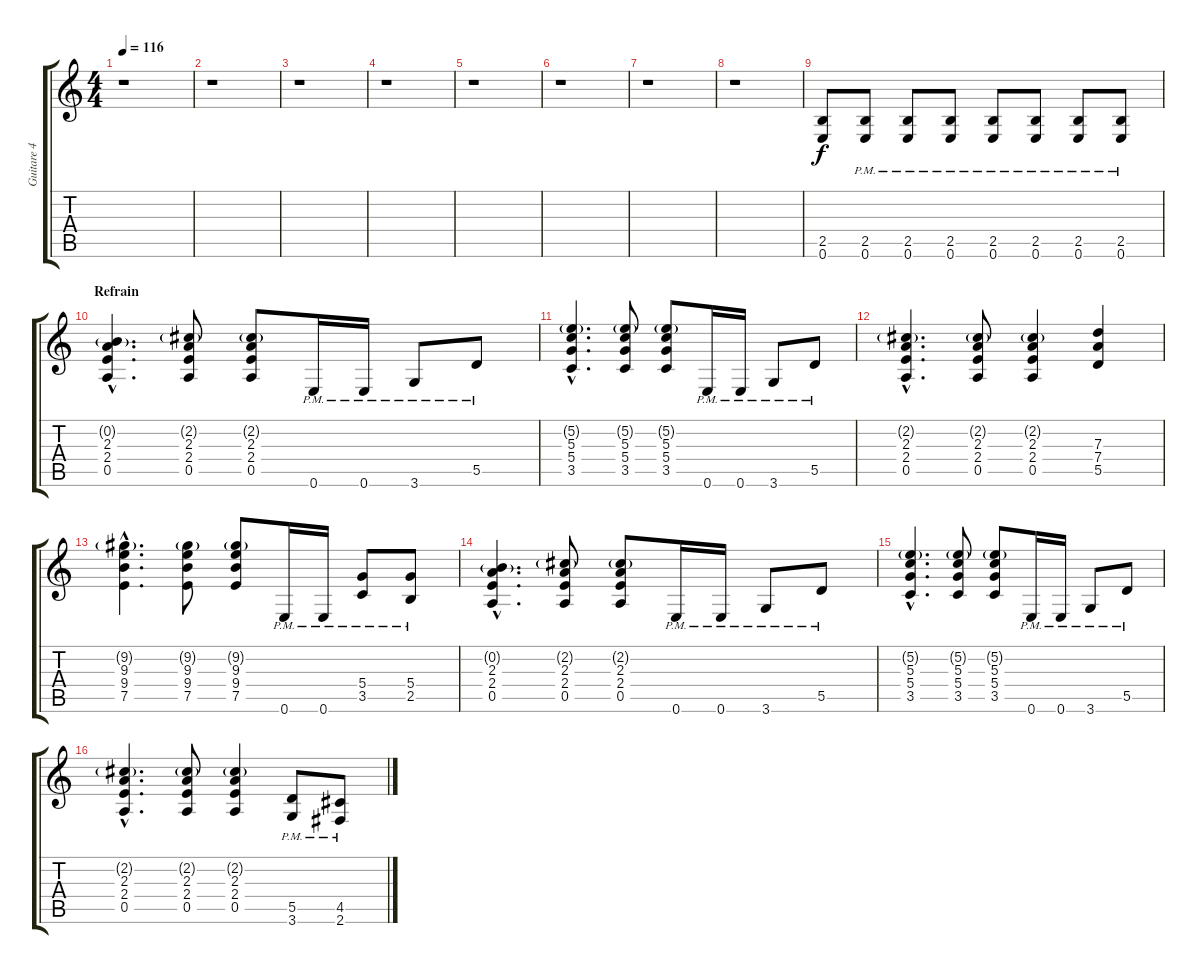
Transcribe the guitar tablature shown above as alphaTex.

\track ("Guitare 4" "Guitare 4") {instrument distortionguitar}
\staff {score tabs}
\tuning (E4 B3 G3 D3 A2 E2) {hide}
\ts (4 4)
\tempo 116
\clef g2
\ks c
r.1{dy f} |
r.1 |
r.1 |
r.1 |
r.1 |
r.1 |
r.1 |
r.1 |
(2.5 0.6).8 (2.5{pm} 0.6{pm}).8 (2.5{pm} 0.6{pm}).8 (2.5{pm} 0.6{pm}).8 (2.5{pm} 0.6{pm}).8 (2.5{pm} 0.6{pm}).8 (2.5{pm} 0.6{pm}).8 (2.5{pm} 0.6{pm}).8 |
\section ("" "Refrain")
(0.2{g hac} 2.3{hac} 2.4{hac} 0.5{hac}).4{d} (2.2{g} 2.3 2.4 0.5).8 (2.2{g} 2.3 2.4 0.5).8 0.6{pm}.16 0.6{pm}.16 3.6{pm}.8 5.5{pm}.8 |
(5.2{g hac} 5.3{hac} 5.4{hac} 3.5{hac}).4{d} (5.2{g} 5.3 5.4 3.5).8 (5.2{g} 5.3 5.4 3.5).8 0.6{pm}.16 0.6{pm}.16 3.6{pm}.8 5.5{pm}.8 |
(2.2{g hac} 2.3{hac} 2.4{hac} 0.5{hac}).4{d} (2.2{g} 2.3 2.4 0.5).8 (2.2{g} 2.3 2.4 0.5).4 (7.3 7.4 5.5).4 |
(9.2{g hac} 9.3{hac} 9.4{hac} 7.5{hac}).4{d} (9.2{g} 9.3 9.4 7.5).8 (9.2{g} 9.3 9.4 7.5).8 0.6{pm}.16 0.6{pm}.16 (5.4{pm} 3.5{pm}).8 (5.4{pm} 2.5{pm}).8 |
(0.2{g hac} 2.3{hac} 2.4{hac} 0.5{hac}).4{d} (2.2{g} 2.3 2.4 0.5).8 (2.2{g} 2.3 2.4 0.5).8 0.6{pm}.16 0.6{pm}.16 3.6{pm}.8 5.5{pm}.8 |
(5.2{g hac} 5.3{hac} 5.4{hac} 3.5{hac}).4{d} (5.2{g} 5.3 5.4 3.5).8 (5.2{g} 5.3 5.4 3.5).8 0.6{pm}.16 0.6{pm}.16 3.6{pm}.8 5.5{pm}.8 |
(2.2{g hac} 2.3{hac} 2.4{hac} 0.5{hac}).4{d} (2.2{g} 2.3 2.4 0.5).8 (2.2{g} 2.3 2.4 0.5).4 (5.5{pm} 3.6{pm}).8 (4.5{pm} 2.6{pm}).8
